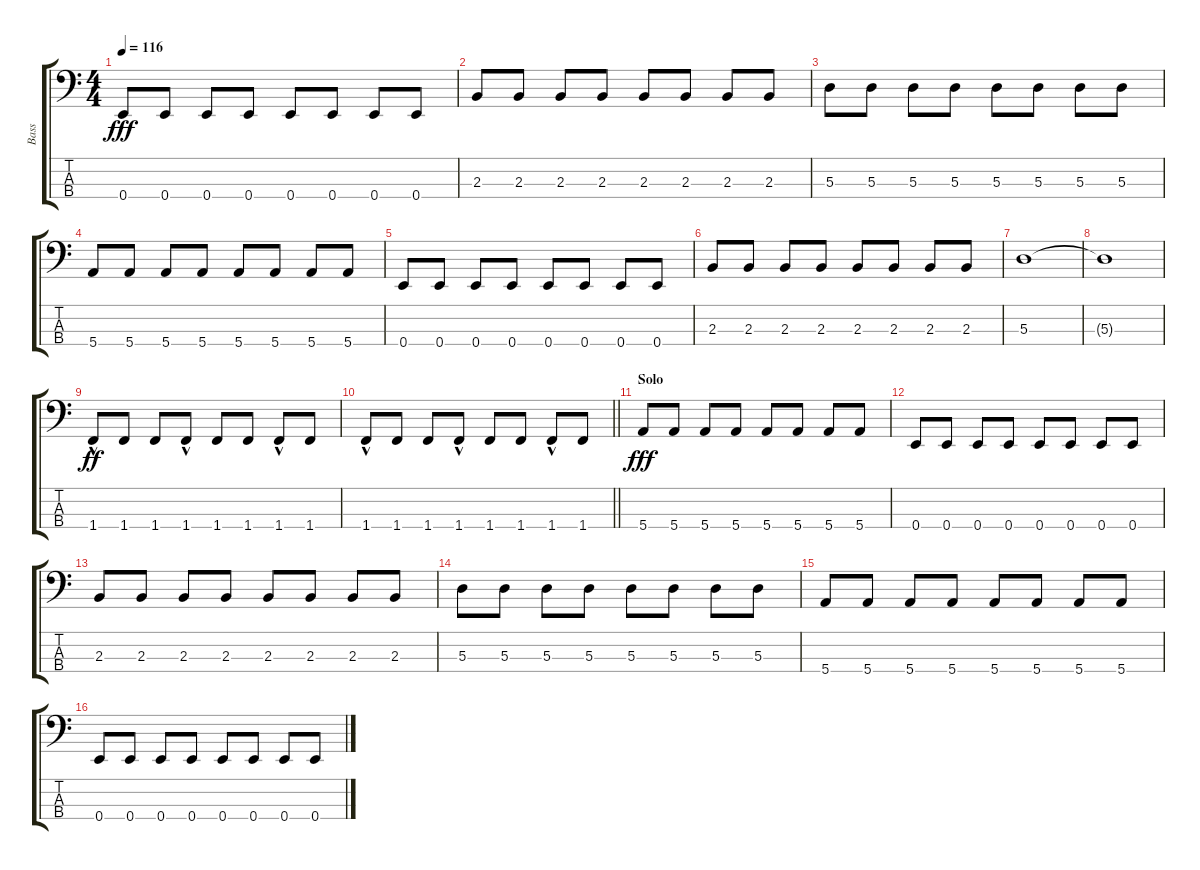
\track ("Bass" "Bass") {instrument electricbassfinger}
\staff {score tabs}
\tuning (G2 D2 A1 E1) {hide}
\ts (4 4)
\tempo 116
\clef f4
\ks c
0.4.8{dy fff} 0.4.8 0.4.8 0.4.8 0.4.8 0.4.8 0.4.8 0.4.8 |
2.3.8 2.3.8 2.3.8 2.3.8 2.3.8 2.3.8 2.3.8 2.3.8 |
5.3.8 5.3.8 5.3.8 5.3.8 5.3.8 5.3.8 5.3.8 5.3.8 |
5.4.8 5.4.8 5.4.8 5.4.8 5.4.8 5.4.8 5.4.8 5.4.8 |
0.4.8 0.4.8 0.4.8 0.4.8 0.4.8 0.4.8 0.4.8 0.4.8 |
2.3.8 2.3.8 2.3.8 2.3.8 2.3.8 2.3.8 2.3.8 2.3.8 |
5.3.1 |
5.3{t}.1 |
1.4{hac}.8{dy ff} 1.4.8 1.4.8 1.4{hac}.8 1.4.8 1.4.8 1.4{hac}.8 1.4.8 |
\barLineRight lightlight
1.4{hac}.8 1.4.8 1.4.8 1.4{hac}.8 1.4.8 1.4.8 1.4{hac}.8 1.4.8 |
\section ("" "Solo")
5.4.8{dy fff} 5.4.8 5.4.8 5.4.8 5.4.8 5.4.8 5.4.8 5.4.8 |
0.4.8 0.4.8 0.4.8 0.4.8 0.4.8 0.4.8 0.4.8 0.4.8 |
2.3.8 2.3.8 2.3.8 2.3.8 2.3.8 2.3.8 2.3.8 2.3.8 |
5.3.8 5.3.8 5.3.8 5.3.8 5.3.8 5.3.8 5.3.8 5.3.8 |
5.4.8 5.4.8 5.4.8 5.4.8 5.4.8 5.4.8 5.4.8 5.4.8 |
0.4.8 0.4.8 0.4.8 0.4.8 0.4.8 0.4.8 0.4.8 0.4.8
